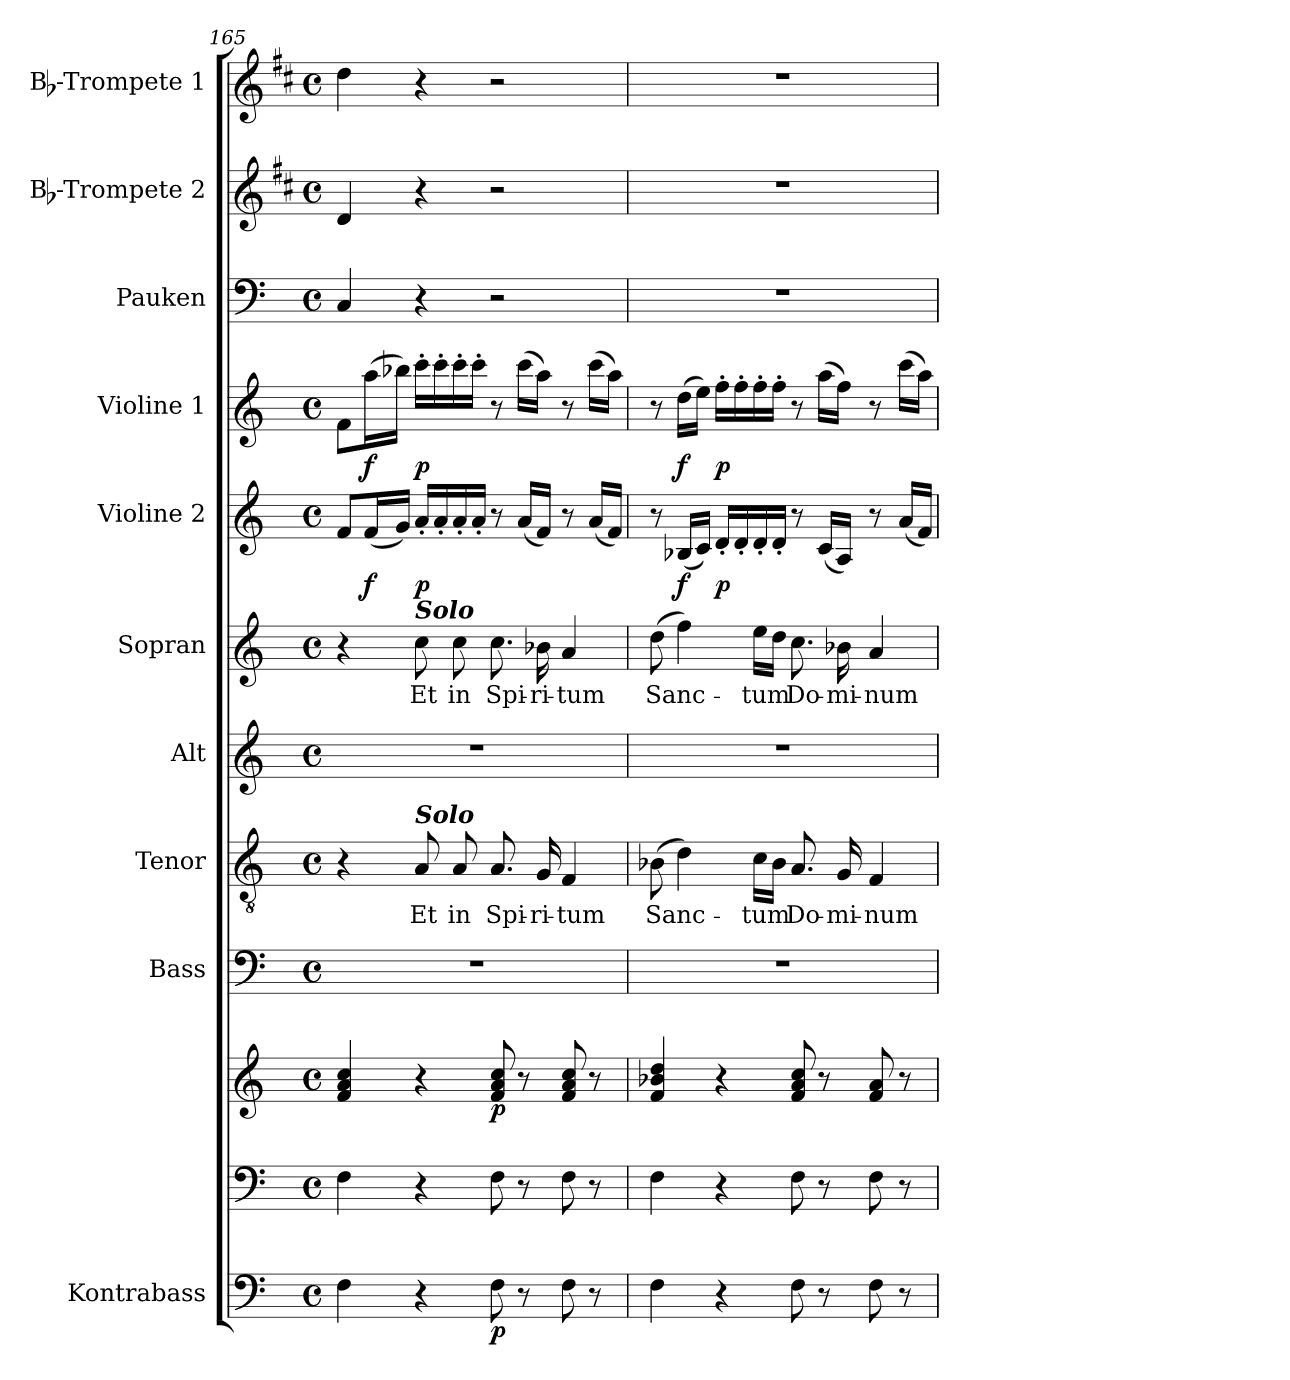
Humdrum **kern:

**kern	**dynam	**kern	**kern	**dynam	**kern	**kern	**text	**kern	**kern	**text	**kern	**dynam	**kern	**dynam	**kern	**kern	**kern
*part11	*part11	*part10	*part10	*part10	*part9	*part8	*part8	*part7	*part6	*part6	*part5	*part5	*part4	*part4	*part3	*part2	*part1
*staff12	*staff12	*staff11	*staff10	*staff10/11	*staff9	*staff8	*staff8	*staff7	*staff6	*staff6	*staff5	*staff5	*staff4	*staff4	*staff3	*staff2	*staff1
*I"Kontrabass	*	*	*	*	*I"Bass	*I"Tenor	*	*I"Alt	*I"Sopran	*	*I"Violine 2	*	*I"Violine 1	*	*I"Pauken	*I"Bb-Trompete 2	*I"Bb-Trompete 1
*I'Kb.	*	*	*	*	*I'B.	*I'T.	*	*I'A.	*I'S.	*	*I'Vl. 2	*	*I'Vl. 1	*	*I'Pk.	*I'Bb Trp. 2	*I'Bb Trp. 1
*clefF4	*	*clefF4	*clefG2	*	*clefF4	*clefGv2	*	*clefG2	*clefG2	*	*clefG2	*	*clefG2	*	*clefF4	*clefG2	*clefG2
*ITrd7c12	*	*	*	*	*	*	*	*	*	*	*	*	*	*	*	*ITrd1c2	*ITrd1c2
*k[]	*	*k[]	*k[]	*	*k[]	*k[]	*	*k[]	*k[]	*	*k[]	*	*k[]	*	*k[]	*k[]	*k[]
*C:	*	*C:	*C:	*	*C:	*C:	*	*C:	*C:	*	*C:	*	*C:	*	*C:	*C:	*C:
*M4/4	*	*M4/4	*M4/4	*	*M4/4	*M4/4	*	*M4/4	*M4/4	*	*M4/4	*	*M4/4	*	*M4/4	*M4/4	*M4/4
*met(c)	*	*met(c)	*met(c)	*	*met(c)	*met(c)	*	*met(c)	*met(c)	*	*met(c)	*	*met(c)	*	*met(c)	*met(c)	*met(c)
=165	=165	=165	=165	=165	=165	=165	=165	=165	=165	=165	=165	=165	=165	=165	=165	=165	=165
4FF\	.	4F\	4f/ 4a/ 4cc/	.	1r	4r	.	1r	4r	.	8f/L	.	8f\L	.	4C/	4c/	4cc\
!	!	!	!	!	!	!	!	!	!	!	!	!LO:DY:b	!	!LO:DY:b	!	!	!
.	.	.	.	.	.	.	.	.	.	.	(<16f/L	f	(>16aa\L	f	.	.	.
.	.	.	.	.	.	.	.	.	.	.	16g/JJ)	.	16bb-X\JJ)	.	.	.	.
!	!	!	!	!	!	!	!	!	!LO:TX:a:Bi:t=Solo	!	!	!	!	!	!	!	!
!	!	!	!	!	!	!LO:TX:a:Bi:t=Solo	!	!	!	!	!	!	!	!	!	!	!
!	!	!	!	!	!	!	!LO:LY:b	!	!	!LO:LY:b	!	!LO:DY:b	!	!LO:DY:b	!	!	!
4r	.	4r	4r	.	.	8A/	Et	.	8cc\	Et	16a'</LL	p	16ccc'>\LL	p	4r	4r	4r
.	.	.	.	.	.	.	.	.	.	.	16a'</	.	16ccc'>\	.	.	.	.
!	!	!	!	!	!	!	!LO:LY:b	!	!	!LO:LY:b	!	!	!	!	!	!	!
.	.	.	.	.	.	8A/	in	.	8cc\	in	16a'</	.	16ccc'>\	.	.	.	.
.	.	.	.	.	.	.	.	.	.	.	16a'</JJ	.	16ccc'>\JJ	.	.	.	.
!	!LO:DY:b	!	!	!LO:DY:b	!	!	!LO:LY:b	!	!	!LO:LY:b	!	!	!	!	!	!	!
8FF\	p	8F\	8f/ 8a/ 8cc/	p	.	8.A/	Spi-	.	8.cc\	Spi-	8r	.	8r	.	2r	2r	2r
8r	.	8r	8r	.	.	.	.	.	.	.	(<16a/LL	.	(>16ccc\LL	.	.	.	.
!	!	!	!	!	!	!	!LO:LY:b	!	!	!LO:LY:b	!	!	!	!	!	!	!
.	.	.	.	.	.	16G/	-ri-	.	16b-X\	-ri-	16f/JJ)	.	16aa\JJ)	.	.	.	.
!	!	!	!	!	!	!	!LO:LY:b	!	!	!LO:LY:b	!	!	!	!	!	!	!
8FF\	.	8F\	8f/ 8a/ 8cc/	.	.	4F/	-tum	.	4a/	-tum	8r	.	8r	.	.	.	.
8r	.	8r	8r	.	.	.	.	.	.	.	(<16a/LL	.	(>16ccc\LL	.	.	.	.
.	.	.	.	.	.	.	.	.	.	.	16f/JJ)	.	16aa\JJ)	.	.	.	.
!!LO:PB:g=z
=166	=166	=166	=166	=166	=166	=166	=166	=166	=166	=166	=166	=166	=166	=166	=166	=166	=166
!	!	!	!	!	!	!	!LO:LY:b	!	!	!LO:LY:b	!	!	!	!	!	!	!
4FF\	.	4F\	4f/ 4b-X/ 4dd/	.	1r	(>8B-X\	Sanc-	1r	(>8dd\	Sanc-	8r	.	8r	.	1r	1r	1r
!	!	!	!	!	!	!	!	!	!	!	!	!LO:DY:b	!	!LO:DY:b	!	!	!
.	.	.	.	.	.	4d\)	.	.	4ff\)	.	(<16B-X/LL	f	(>16dd\LL	f	.	.	.
.	.	.	.	.	.	.	.	.	.	.	16c/JJ)	.	16ee\JJ)	.	.	.	.
!	!	!	!	!	!	!	!	!	!	!	!	!LO:DY:b	!	!LO:DY:b	!	!	!
4r	.	4r	4r	.	.	.	.	.	.	.	16d'</LL	p	16ff'>\LL	p	.	.	.
.	.	.	.	.	.	.	.	.	.	.	16d'</	.	16ff'>\	.	.	.	.
!	!	!	!	!	!	!	!LO:LY:b	!	!	!LO:LY:b	!	!	!	!	!	!	!
.	.	.	.	.	.	16c\LL	-tum	.	16ee\LL	-tum	16d'</	.	16ff'>\	.	.	.	.
.	.	.	.	.	.	16B-\JJ	.	.	16dd\JJ	.	16d'</JJ	.	16ff'>\JJ	.	.	.	.
!	!	!	!	!	!	!	!LO:LY:b	!	!	!LO:LY:b	!	!	!	!	!	!	!
8FF\	.	8F\	8f/ 8a/ 8cc/	.	.	8.A/	Do-	.	8.cc\	Do-	8r	.	8r	.	.	.	.
8r	.	8r	8r	.	.	.	.	.	.	.	(<16c/LL	.	(>16aa\LL	.	.	.	.
!	!	!	!	!	!	!	!LO:LY:b	!	!	!LO:LY:b	!	!	!	!	!	!	!
.	.	.	.	.	.	16G/	-mi-	.	16b-X\	-mi-	16A/JJ)	.	16ff\JJ)	.	.	.	.
!	!	!	!	!	!	!	!LO:LY:b	!	!	!LO:LY:b	!	!	!	!	!	!	!
8FF\	.	8F\	8f/ 8a/	.	.	4F/	-num	.	4a/	-num	8r	.	8r	.	.	.	.
8r	.	8r	8r	.	.	.	.	.	.	.	(<16a/LL	.	(>16ccc\LL	.	.	.	.
.	.	.	.	.	.	.	.	.	.	.	16f/JJ)	.	16aa\JJ)	.	.	.	.
=	=	=	=	=	=	=	=	=	=	=	=	=	=	=	=	=	=
*-	*-	*-	*-	*-	*-	*-	*-	*-	*-	*-	*-	*-	*-	*-	*-	*-	*-
